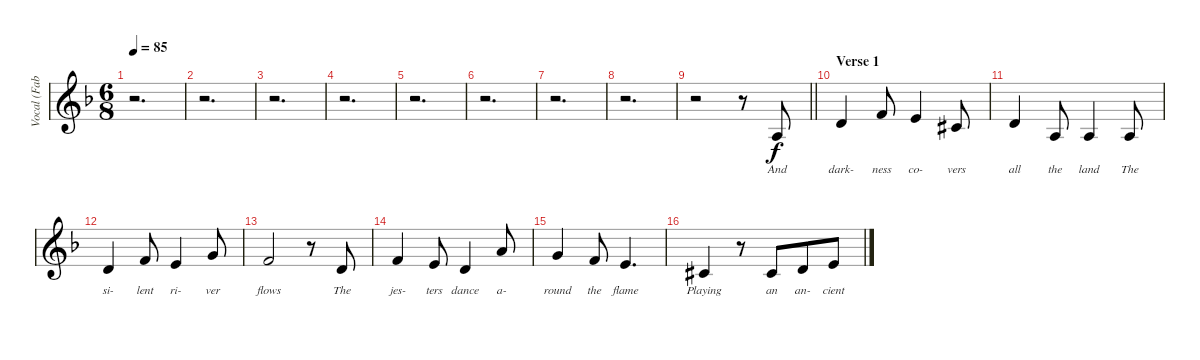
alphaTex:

\track ("Vocal (Fabio Lione)" "Vocal (Fab") {instrument flute}
\staff {score}
\tuning (E4 B3 G3 D3 A2 E2) {hide}
\ts (6 8)
\tempo 85
\clef g2
\ks dminor
r.2{d dy f} |
r.2{d} |
r.2{d} |
r.2{d} |
r.2{d} |
r.2{d} |
r.2{d} |
r.2{d} |
\barLineRight lightlight
r.2 r.8 2.3.8{lyrics (0 "And") lyrics (1 "") lyrics (2 "") lyrics (3 "") lyrics (4 "")} |
\section ("" "Verse 1")
3.2.4{lyrics (0 "dark-") lyrics (1 "") lyrics (2 "") lyrics (3 "") lyrics (4 "")} 1.1.8{lyrics (0 "ness") lyrics (1 "") lyrics (2 "") lyrics (3 "") lyrics (4 "")} 0.1.4{lyrics (0 "co-") lyrics (1 "") lyrics (2 "") lyrics (3 "") lyrics (4 "")} 2.2{acc #}.8{lyrics (0 "vers") lyrics (1 "") lyrics (2 "") lyrics (3 "") lyrics (4 "")} |
3.2.4{lyrics (0 "all") lyrics (1 "") lyrics (2 "") lyrics (3 "") lyrics (4 "")} 2.3.8{lyrics (0 "the") lyrics (1 "") lyrics (2 "") lyrics (3 "") lyrics (4 "")} 2.3.4{lyrics (0 "land") lyrics (1 "") lyrics (2 "") lyrics (3 "") lyrics (4 "")} 2.3.8{lyrics (0 "The") lyrics (1 "") lyrics (2 "") lyrics (3 "") lyrics (4 "")} |
3.2.4{lyrics (0 "si-") lyrics (1 "") lyrics (2 "") lyrics (3 "") lyrics (4 "")} 1.1.8{lyrics (0 "lent") lyrics (1 "") lyrics (2 "") lyrics (3 "") lyrics (4 "")} 0.1.4{lyrics (0 "ri-") lyrics (1 "") lyrics (2 "") lyrics (3 "") lyrics (4 "")} 3.1.8{lyrics (0 "ver") lyrics (1 "") lyrics (2 "") lyrics (3 "") lyrics (4 "")} |
1.1.2{lyrics (0 "flows") lyrics (1 "") lyrics (2 "") lyrics (3 "") lyrics (4 "")} r.8 3.2.8{lyrics (0 "The") lyrics (1 "") lyrics (2 "") lyrics (3 "") lyrics (4 "")} |
1.1.4{lyrics (0 "jes-") lyrics (1 "") lyrics (2 "") lyrics (3 "") lyrics (4 "")} 0.1.8{lyrics (0 "ters") lyrics (1 "") lyrics (2 "") lyrics (3 "") lyrics (4 "")} 3.2.4{lyrics (0 "dance") lyrics (1 "") lyrics (2 "") lyrics (3 "") lyrics (4 "")} 5.1.8{lyrics (0 "a-") lyrics (1 "") lyrics (2 "") lyrics (3 "") lyrics (4 "")} |
3.1.4{lyrics (0 "round") lyrics (1 "") lyrics (2 "") lyrics (3 "") lyrics (4 "")} 1.1.8{lyrics (0 "the") lyrics (1 "") lyrics (2 "") lyrics (3 "") lyrics (4 "")} 0.1.4{d lyrics (0 "flame") lyrics (1 "") lyrics (2 "") lyrics (3 "") lyrics (4 "")} |
2.2{acc #}.4{lyrics (0 "Playing") lyrics (1 "") lyrics (2 "") lyrics (3 "") lyrics (4 "")} r.8 2.2{acc #}.8{lyrics (0 "an") lyrics (1 "") lyrics (2 "") lyrics (3 "") lyrics (4 "")} 3.2.8{lyrics (0 "an-") lyrics (1 "") lyrics (2 "") lyrics (3 "") lyrics (4 "")} 0.1.8{lyrics (0 "cient") lyrics (1 "") lyrics (2 "") lyrics (3 "") lyrics (4 "")}
